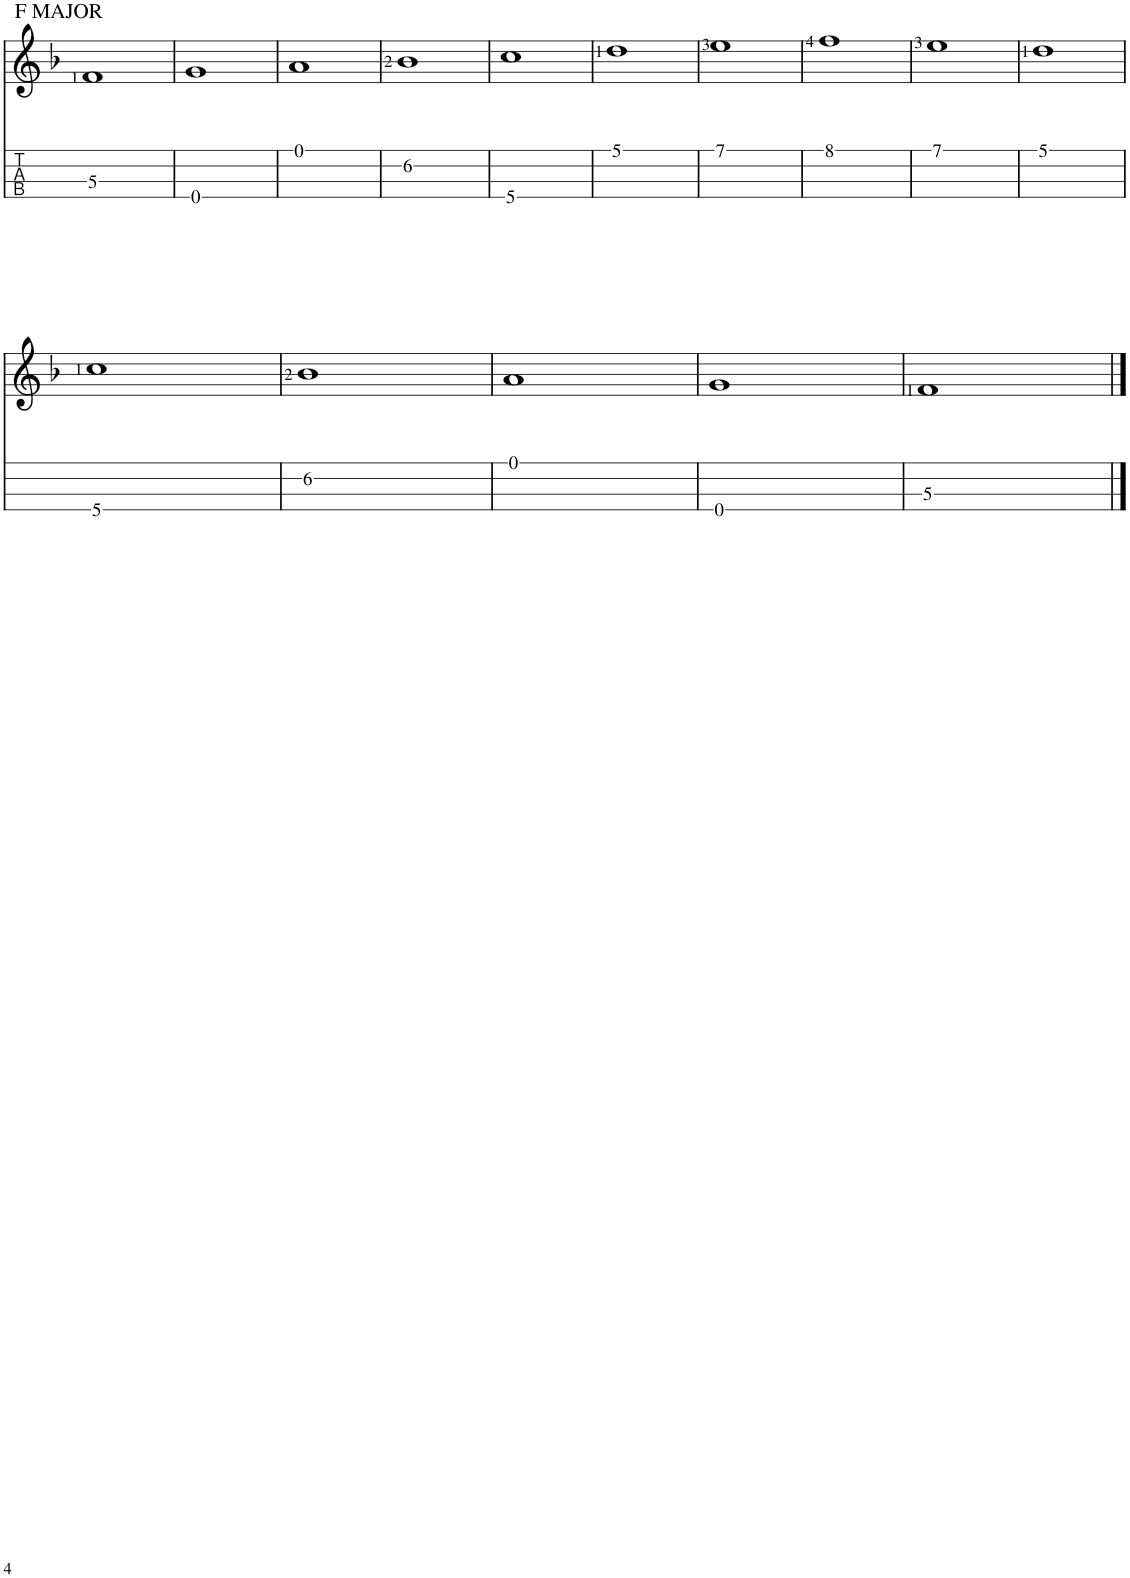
**kern	**kern
*part2	*part1
*staff2	*staff1
*I"Ukulele (Tablature)	*I"Ukulele
!!LO:PB:g=z
*stria4	*
*	*clefG2
*k[b-]	*k[b-]
*M4/4	*M4/4
=1	=1
!	!LO:TX:a:t=F MAJOR
1f	1f
=2	=2
1g	1g
=3	=3
1a	1a
=4	=4
1b-	1b-
=5	=5
1cc	1cc
=6	=6
1dd	1dd
=7	=7
1ee	1ee
=8	=8
1ff	1ff
=9	=9
1ee	1ee
=10	=10
1dd	1dd
!!LO:LB:g=z
=11	=11
1cc	1cc
=12	=12
1b-	1b-
=13	=13
1a	1a
=14	=14
1g	1g
=15	=15
1f	1f
==	==
*-	*-
